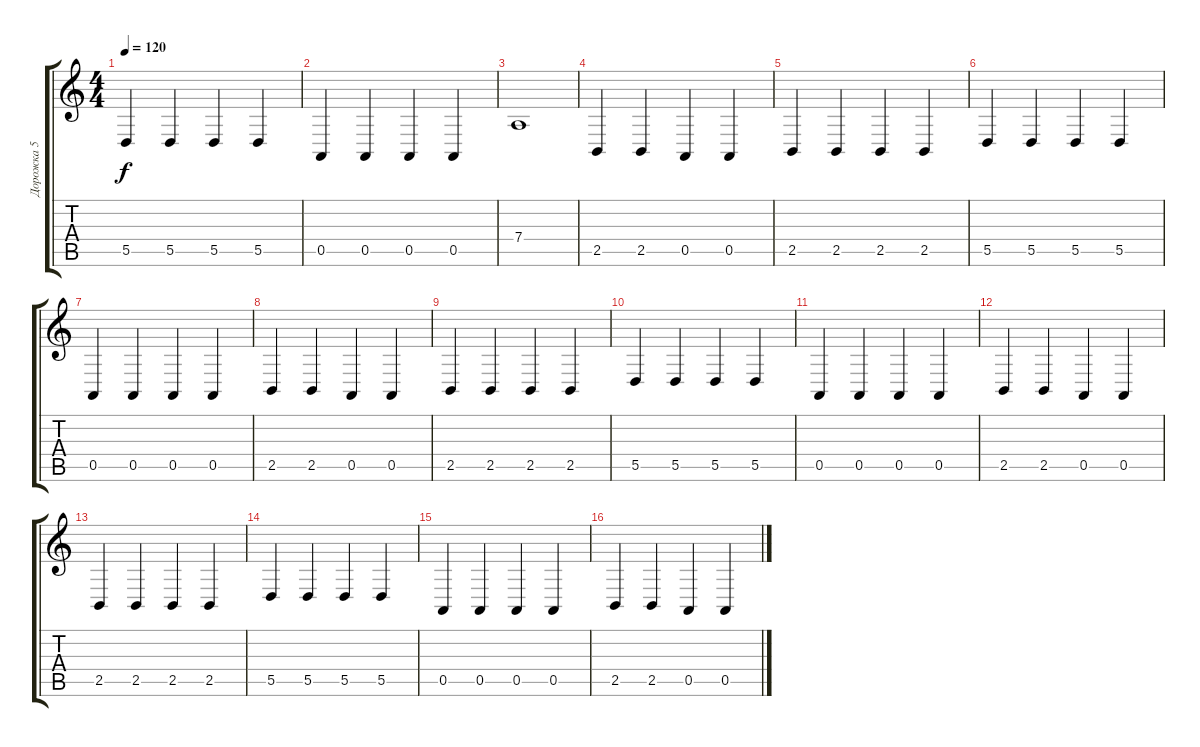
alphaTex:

\track ("Дорожка 5" "Дорожка 5") {instrument electricpiano2}
\staff {score tabs}
\tuning (E4 B3 G3 D3 A2 E2) {hide}
\ts (4 4)
\tempo 120
\clef g2
\ks c
5.5.4{dy f} 5.5.4 5.5.4 5.5.4 |
0.5.4 0.5.4 0.5.4 0.5.4 |
7.4.1 |
2.5.4 2.5.4 0.5.4 0.5.4 |
2.5.4 2.5.4 2.5.4 2.5.4 |
5.5.4 5.5.4 5.5.4 5.5.4 |
0.5.4 0.5.4 0.5.4 0.5.4 |
2.5.4 2.5.4 0.5.4 0.5.4 |
2.5.4 2.5.4 2.5.4 2.5.4 |
5.5.4 5.5.4 5.5.4 5.5.4 |
0.5.4 0.5.4 0.5.4 0.5.4 |
2.5.4 2.5.4 0.5.4 0.5.4 |
2.5.4 2.5.4 2.5.4 2.5.4 |
5.5.4 5.5.4 5.5.4 5.5.4 |
0.5.4 0.5.4 0.5.4 0.5.4 |
2.5.4 2.5.4 0.5.4 0.5.4
